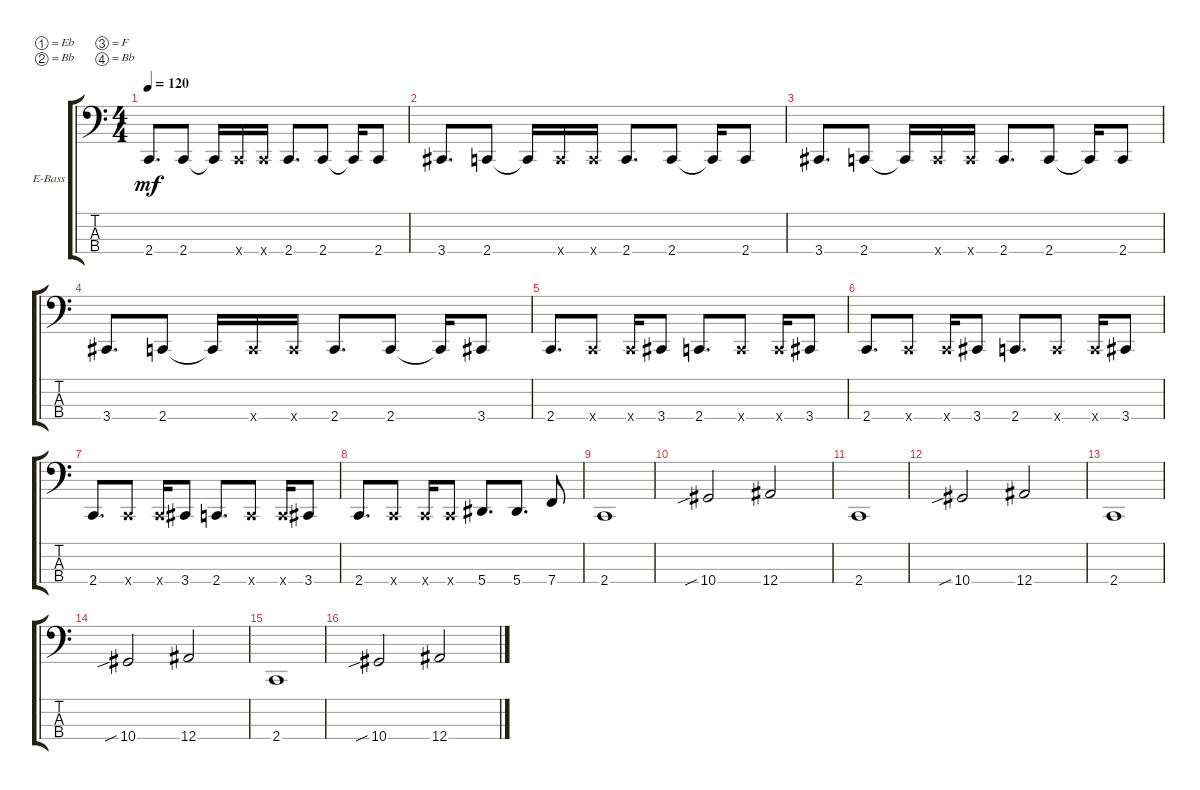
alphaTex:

\defaultSystemsLayout 4
\bracketExtendMode groupsimilarinstruments
\firstSystemTrackNameOrientation horizontal
\otherSystemsTrackNameOrientation horizontal
\track ("Reita" "E-Bass") {instrument electricbassfinger}
\staff {score tabs}
\tuning (Eb2 Bb1 F1 Bb0)
\ts (4 4)
\tempo 120
\clef f4
\ks c
2.4.8{d dy mf} 2.4.8 2.4{t}.16 2.4{x}.16 2.4{x}.16 2.4.8{d} 2.4.8 2.4{t}.16 2.4.8 |
3.4.8{d} 2.4.8 2.4{t}.16 2.4{x}.16 2.4{x}.16 2.4.8{d} 2.4.8 2.4{t}.16 2.4.8 |
3.4.8{d} 2.4.8 2.4{t}.16 2.4{x}.16 2.4{x}.16 2.4.8{d} 2.4.8 2.4{t}.16 2.4.8 |
3.4.8{d} 2.4.8 2.4{t}.16 2.4{x}.16 2.4{x}.16 2.4.8{d} 2.4.8 2.4{t}.16 3.4.8 |
2.4.8{d} 2.4{x}.8 2.4{x}.16 3.4.8 2.4.8{d} 2.4{x}.8 2.4{x}.16 3.4.8 |
2.4.8{d} 2.4{x}.8 2.4{x}.16 3.4.8 2.4.8{d} 2.4{x}.8 2.4{x}.16 3.4.8 |
2.4.8{d} 2.4{x}.8 2.4{x}.16 3.4.8 2.4.8{d} 2.4{x}.8 2.4{x}.16 3.4.8 |
2.4.8{d} 2.4{x}.8 2.4{x}.16 2.4{x}.8 5.4.8{d} 5.4.8{d} 7.4.8 |
2.4.1 |
10.4{sib}.2 12.4.2 |
2.4.1 |
10.4{sib}.2 12.4.2 |
2.4.1 |
10.4{sib}.2 12.4.2 |
2.4.1 |
10.4{sib}.2 12.4.2
